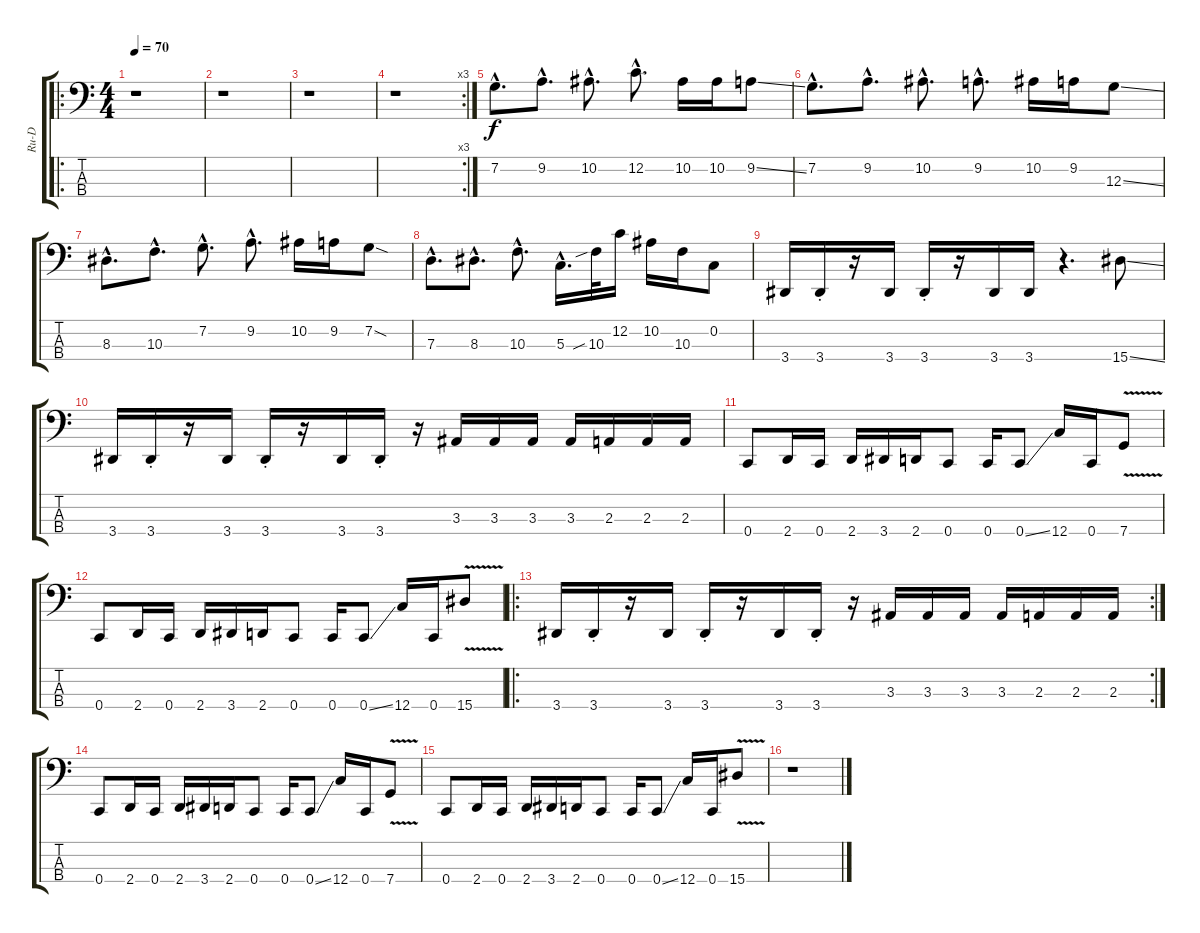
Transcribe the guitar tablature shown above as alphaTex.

\track ("Ru-D" "Ru-D") {instrument electricbassfinger}
\staff {score tabs}
\tuning (F2 C2 G1 C1) {hide}
\ro
\ts (4 4)
\tempo 70
\clef f4
\ks c
r.1{dy f instrument electricbassfinger} |
r.1 |
r.1 |
\rc 3
r.1 |
7.2{hac}.8{d} 9.2{hac}.8{d} 10.2{hac}.8{d} 12.2{hac}.8{d} 10.2.16 10.2.16 9.2{ss}.8 |
7.2{hac}.8{d} 9.2{hac}.8{d} 10.2{hac}.8{d} 9.2{hac}.8{d} 10.2.16 9.2.16 12.3{ss}.8 |
8.3{hac}.8{d} 10.3{hac}.8{d} 7.2{hac}.8{d} 9.2{hac}.8{d} 10.2.16 9.2.16 7.2{sod}.8 |
7.3{hac}.8{d} 8.3{hac}.8{d} 10.3{hac}.8{d} 5.3{hac}.16{d} 10.3{sib}.32 12.2.16 10.2.16 10.3.16 0.2.8 |
3.4.16 3.4{st}.16 r.16 3.4.16 3.4{st}.16 r.16 3.4.16 3.4.16 r.4{d} 15.4{ss}.8 |
3.4.16 3.4{st}.16 r.16 3.4.16 3.4{st}.16 r.16 3.4.16 3.4{st}.16 r.16 3.3.16 3.3.16 3.3.16 3.3.16 2.3.16 2.3.16 2.3.16 |
0.4.8 2.4.16 0.4.16 2.4.16 3.4.16 2.4.16 0.4.8 0.4.16 0.4{ss}.8 12.4.16 0.4.16 7.4{v}.8 |
0.4.8 2.4.16 0.4.16 2.4.16 3.4.16 2.4.16 0.4.8 0.4.16 0.4{ss}.8 12.4.16 0.4.16 15.4{v}.8 |
\ro
\rc 2
3.4.16 3.4{st}.16 r.16 3.4.16 3.4{st}.16 r.16 3.4.16 3.4{st}.16 r.16 3.3.16 3.3.16 3.3.16 3.3.16 2.3.16 2.3.16 2.3.16 |
0.4.8 2.4.16 0.4.16 2.4.16 3.4.16 2.4.16 0.4.8 0.4.16 0.4{ss}.8 12.4.16 0.4.16 7.4{v}.8 |
0.4.8 2.4.16 0.4.16 2.4.16 3.4.16 2.4.16 0.4.8 0.4.16 0.4{ss}.8 12.4.16 0.4.16 15.4{v}.8 |
r.1
